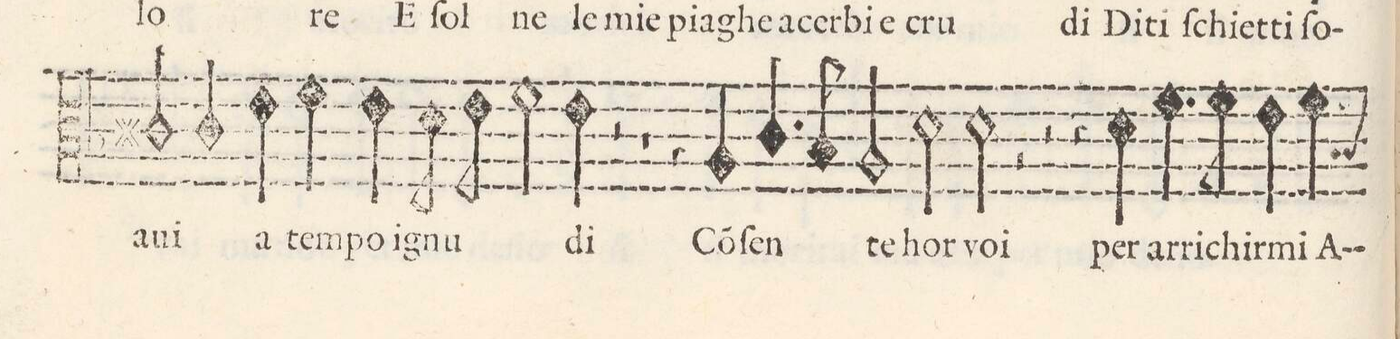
**kern	**text
*I"ALTO	*
*clefC3	*
*k[b-]	*
*met(c)	*
*M2/1	*
2c#X/	-a-
4c#/	-ui
4e\	a
4f\	tem-
4e\	-po i-
8d\	-gnu-
8e\	.
2f\	.
=37-	=37-
4e\	-di
2r	.
1r	.
=38-	=38-
4r	.
4A/	Co[n]-
4.cny/	-ſen-
8B-/	.
2A/	-te
2d\	hor
=39-	=39-
2d\	voi
2r	.
2r	.
4r	.
4d\	per
=40-	=40-
4.f\	arri-
8f\	-chir-
4e\	-mi
4f\	A-
*custos:B-	*
*-	*-
